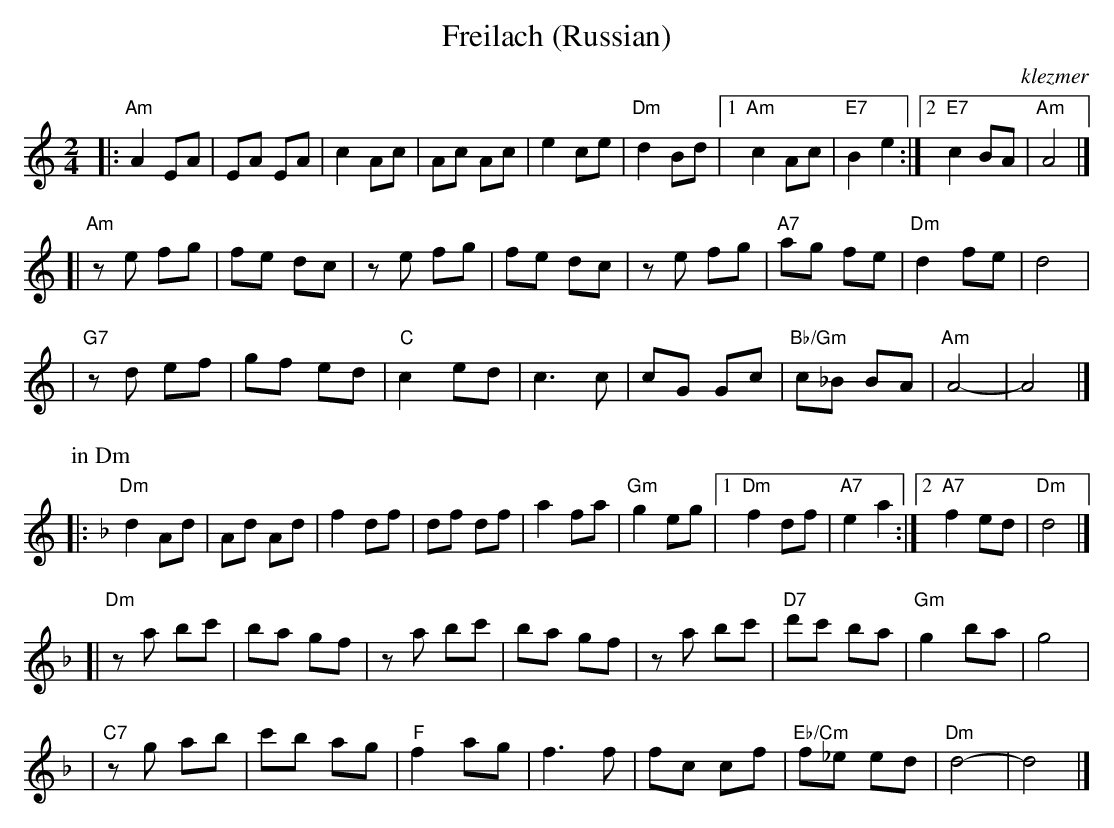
X:1
T: Freilach (Russian)
O:klezmer
M: 2/4
L: 1/8
K: Am
|: "Am"A2 EA | EA EA | c2 Ac | Ac Ac \
| e2 ce | "Dm"d2 Bd |1 "Am"c2 Ac | "E7"B2 e2 :|2 "E7"c2 BA | "Am"A4 |]
[| "Am"ze fg | fe dc | ze fg | fe dc | ze fg | "A7"ag fe | "Dm"d2 fe | d4 |
| "G7"zd ef | gf ed | "C"c2 ed | c3 c | cG Gc | "Bb/Gm"c_B BA | "Am"A4- | A4 |]
P: in Dm
K: Dm
|: "Dm"d2 Ad | Ad Ad | f2 df | df df \
| a2 fa | "Gm"g2 eg |1 "Dm"f2 df | "A7"e2 a2 :|2 "A7"f2 ed | "Dm"d4 |]
[| "Dm"za bc' | ba gf | za bc' | ba gf | za bc' | "D7"d'c' ba | "Gm"g2 ba | g4 |
| "C7"zg ab | c'b ag | "F"f2 ag | f3 f | fc cf | "Eb/Cm"f_e ed | "Dm"d4- | d4 |]
